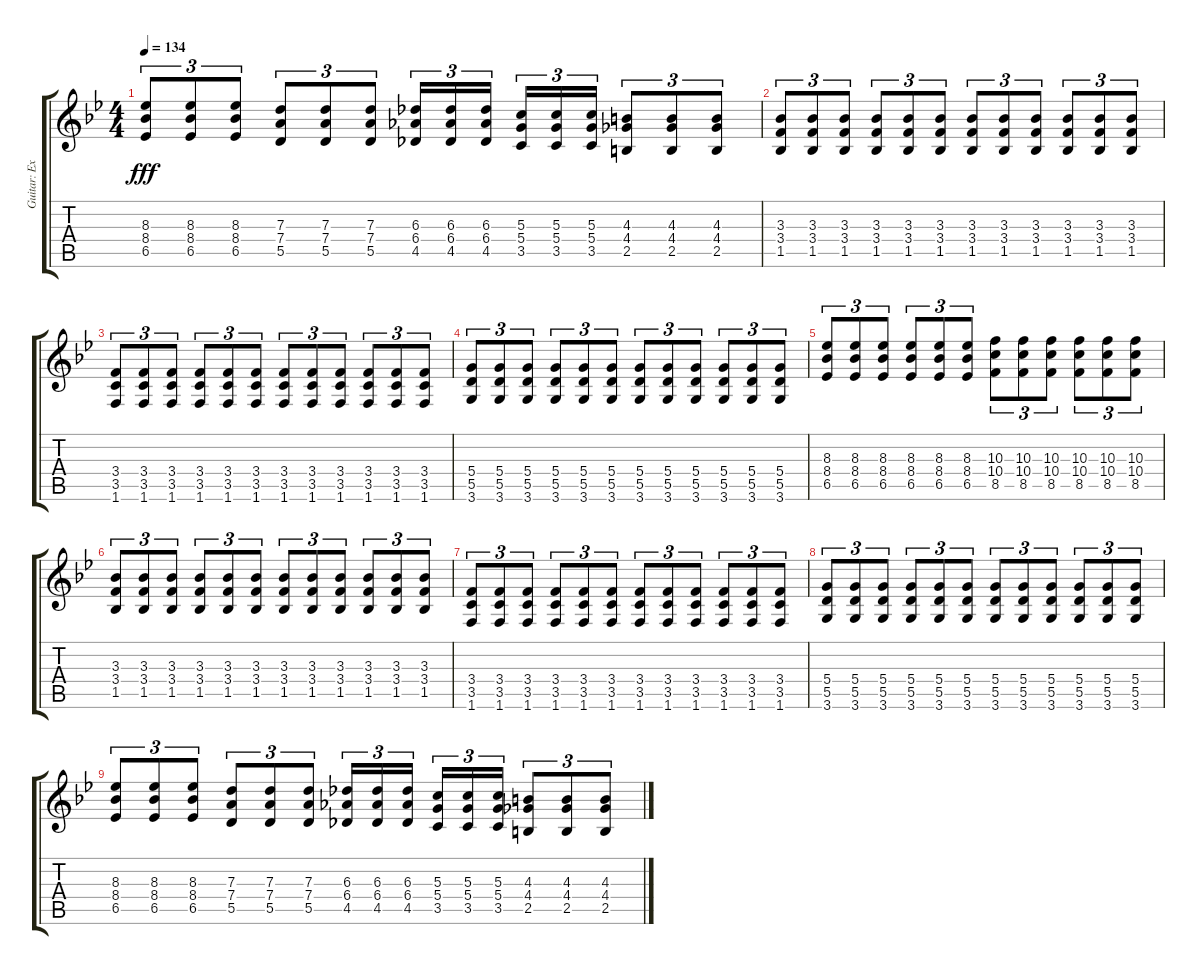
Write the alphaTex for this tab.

\track ("Guitar: Extra" "Guitar: Ex") {instrument distortionguitar}
\staff {score tabs}
\tuning (E4 B3 G3 D3 A2 E2) {hide}
\ts (4 4)
\tempo 134
\clef g2
\ks bb
(8.3 8.4 6.5).8{tu (3 2) dy fff} (8.3 8.4 6.5).8{tu (3 2)} (8.3 8.4 6.5).8{tu (3 2)} (7.3 7.4 5.5).8{tu (3 2)} (7.3 7.4 5.5).8{tu (3 2)} (7.3 7.4 5.5).8{tu (3 2)} (6.3 6.4 4.5).16{tu (3 2)} (6.3 6.4 4.5).16{tu (3 2)} (6.3 6.4 4.5).16{tu (3 2) beam splitsecondary} (5.3 5.4 3.5).16{tu (3 2)} (5.3 5.4 3.5).16{tu (3 2)} (5.3 5.4 3.5).16{tu (3 2)} (4.3 4.4 2.5).8{tu (3 2)} (4.3 4.4 2.5).8{tu (3 2)} (4.3 4.4 2.5).8{tu (3 2)} |
(3.3 3.4 1.5).8{tu (3 2)} (3.3 3.4 1.5).8{tu (3 2)} (3.3 3.4 1.5).8{tu (3 2)} (3.3 3.4 1.5).8{tu (3 2)} (3.3 3.4 1.5).8{tu (3 2)} (3.3 3.4 1.5).8{tu (3 2)} (3.3 3.4 1.5).8{tu (3 2)} (3.3 3.4 1.5).8{tu (3 2)} (3.3 3.4 1.5).8{tu (3 2)} (3.3 3.4 1.5).8{tu (3 2)} (3.3 3.4 1.5).8{tu (3 2)} (3.3 3.4 1.5).8{tu (3 2)} |
(3.4 3.5 1.6).8{tu (3 2)} (3.4 3.5 1.6).8{tu (3 2)} (3.4 3.5 1.6).8{tu (3 2)} (3.4 3.5 1.6).8{tu (3 2)} (3.4 3.5 1.6).8{tu (3 2)} (3.4 3.5 1.6).8{tu (3 2)} (3.4 3.5 1.6).8{tu (3 2)} (3.4 3.5 1.6).8{tu (3 2)} (3.4 3.5 1.6).8{tu (3 2)} (3.4 3.5 1.6).8{tu (3 2)} (3.4 3.5 1.6).8{tu (3 2)} (3.4 3.5 1.6).8{tu (3 2)} |
(5.4 5.5 3.6).8{tu (3 2)} (5.4 5.5 3.6).8{tu (3 2)} (5.4 5.5 3.6).8{tu (3 2)} (5.4 5.5 3.6).8{tu (3 2)} (5.4 5.5 3.6).8{tu (3 2)} (5.4 5.5 3.6).8{tu (3 2)} (5.4 5.5 3.6).8{tu (3 2)} (5.4 5.5 3.6).8{tu (3 2)} (5.4 5.5 3.6).8{tu (3 2)} (5.4 5.5 3.6).8{tu (3 2)} (5.4 5.5 3.6).8{tu (3 2)} (5.4 5.5 3.6).8{tu (3 2)} |
(8.3 8.4 6.5).8{tu (3 2)} (8.3 8.4 6.5).8{tu (3 2)} (8.3 8.4 6.5).8{tu (3 2)} (8.3 8.4 6.5).8{tu (3 2)} (8.3 8.4 6.5).8{tu (3 2)} (8.3 8.4 6.5).8{tu (3 2)} (10.3 10.4 8.5).8{tu (3 2)} (10.3 10.4 8.5).8{tu (3 2)} (10.3 10.4 8.5).8{tu (3 2)} (10.3 10.4 8.5).8{tu (3 2)} (10.3 10.4 8.5).8{tu (3 2)} (10.3 10.4 8.5).8{tu (3 2)} |
(3.3 3.4 1.5).8{tu (3 2)} (3.3 3.4 1.5).8{tu (3 2)} (3.3 3.4 1.5).8{tu (3 2)} (3.3 3.4 1.5).8{tu (3 2)} (3.3 3.4 1.5).8{tu (3 2)} (3.3 3.4 1.5).8{tu (3 2)} (3.3 3.4 1.5).8{tu (3 2)} (3.3 3.4 1.5).8{tu (3 2)} (3.3 3.4 1.5).8{tu (3 2)} (3.3 3.4 1.5).8{tu (3 2)} (3.3 3.4 1.5).8{tu (3 2)} (3.3 3.4 1.5).8{tu (3 2)} |
(3.4 3.5 1.6).8{tu (3 2)} (3.4 3.5 1.6).8{tu (3 2)} (3.4 3.5 1.6).8{tu (3 2)} (3.4 3.5 1.6).8{tu (3 2)} (3.4 3.5 1.6).8{tu (3 2)} (3.4 3.5 1.6).8{tu (3 2)} (3.4 3.5 1.6).8{tu (3 2)} (3.4 3.5 1.6).8{tu (3 2)} (3.4 3.5 1.6).8{tu (3 2)} (3.4 3.5 1.6).8{tu (3 2)} (3.4 3.5 1.6).8{tu (3 2)} (3.4 3.5 1.6).8{tu (3 2)} |
(5.4 5.5 3.6).8{tu (3 2)} (5.4 5.5 3.6).8{tu (3 2)} (5.4 5.5 3.6).8{tu (3 2)} (5.4 5.5 3.6).8{tu (3 2)} (5.4 5.5 3.6).8{tu (3 2)} (5.4 5.5 3.6).8{tu (3 2)} (5.4 5.5 3.6).8{tu (3 2)} (5.4 5.5 3.6).8{tu (3 2)} (5.4 5.5 3.6).8{tu (3 2)} (5.4 5.5 3.6).8{tu (3 2)} (5.4 5.5 3.6).8{tu (3 2)} (5.4 5.5 3.6).8{tu (3 2)} |
(8.3 8.4 6.5).8{tu (3 2)} (8.3 8.4 6.5).8{tu (3 2)} (8.3 8.4 6.5).8{tu (3 2)} (7.3 7.4 5.5).8{tu (3 2)} (7.3 7.4 5.5).8{tu (3 2)} (7.3 7.4 5.5).8{tu (3 2)} (6.3 6.4 4.5).16{tu (3 2)} (6.3 6.4 4.5).16{tu (3 2)} (6.3 6.4 4.5).16{tu (3 2) beam splitsecondary} (5.3 5.4 3.5).16{tu (3 2)} (5.3 5.4 3.5).16{tu (3 2)} (5.3 5.4 3.5).16{tu (3 2)} (4.3 4.4 2.5).8{tu (3 2)} (4.3 4.4 2.5).8{tu (3 2)} (4.3 4.4 2.5).8{tu (3 2)}
